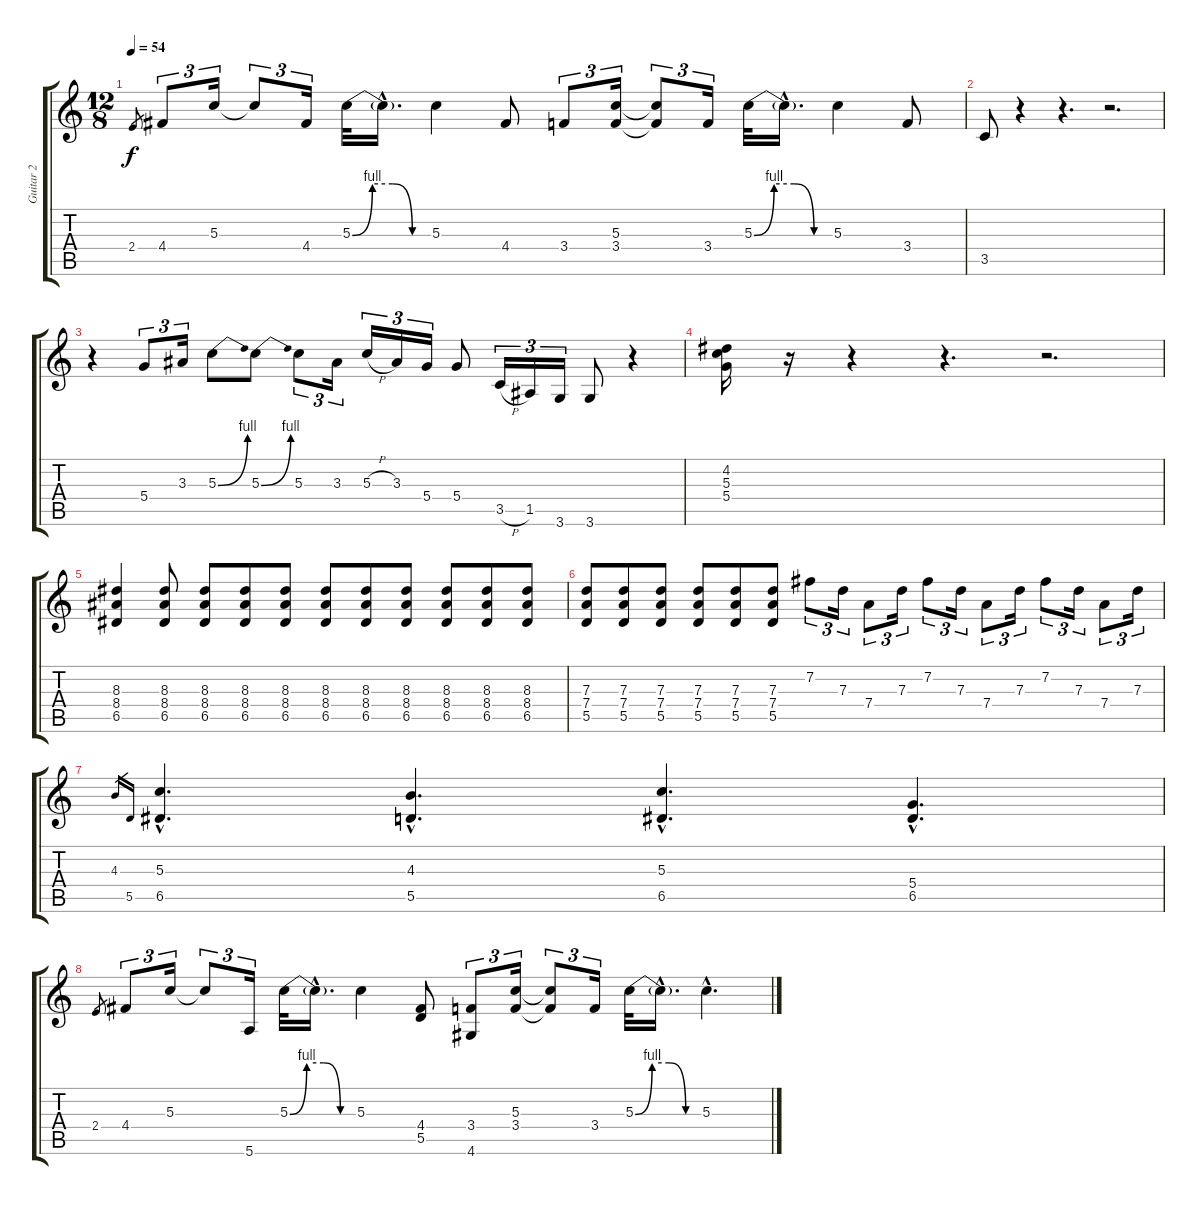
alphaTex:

\track ("Guitar 2" "Guitar 2") {instrument electricguitarclean}
\staff {score tabs}
\tuning (E4 B3 G3 D3 A2 E2) {hide}
\ts (12 8)
\tempo 54
\clef g2
\ks c
2.4.8{gr dy f} 4.4.8{tu (3 2)} 5.3.16{tu (3 2)} 5.3{t}.8{tu (3 2)} 4.4.16{tu (3 2)} 5.3{be (custom 0 0 15 4 30 4 45 0 60 0)}.32 5.3{hac t}.16{d} 5.3.4 4.4.8 3.4.8{tu (3 2)} (5.3 3.4).16{tu (3 2)} (5.3{t} 3.4{t}).8{tu (3 2)} 3.4.16{tu (3 2)} 5.3{be (custom 0 0 15 4 30 4 45 0 60 0)}.32 5.3{hac t}.16{d} 5.3.4 3.4.8 |
3.5.8 r.4 r.4{d} r.2{d} |
r.4 5.4.8{tu (3 2)} 3.3.16{tu (3 2)} 5.3{be (bend 0 0 60 4)}.8 5.3{be (bend 0 0 60 4)}.8 5.3.8{tu (3 2)} 3.3.16{tu (3 2)} 5.3{h}.16{tu (3 2)} 3.3.16{tu (3 2)} 5.4.16{tu (3 2)} 5.4.8 3.5{h}.16{tu (3 2)} 1.5.16{tu (3 2)} 3.6.16{tu (3 2)} 3.6.8 r.4 |
(4.2 5.3 5.4).16 r.16 r.4 r.4{d} r.2{d} |
(8.3 8.4 6.5).4 (8.3 8.4 6.5).8 (8.3 8.4 6.5).8 (8.3 8.4 6.5).8 (8.3 8.4 6.5).8 (8.3 8.4 6.5).8 (8.3 8.4 6.5).8 (8.3 8.4 6.5).8 (8.3 8.4 6.5).8 (8.3 8.4 6.5).8 (8.3 8.4 6.5).8 |
(7.3 7.4 5.5).8 (7.3 7.4 5.5).8 (7.3 7.4 5.5).8 (7.3 7.4 5.5).8 (7.3 7.4 5.5).8 (7.3 7.4 5.5).8 7.2.8{tu (3 2)} 7.3.16{tu (3 2)} 7.4.8{tu (3 2)} 7.3.16{tu (3 2)} 7.2.8{tu (3 2)} 7.3.16{tu (3 2)} 7.4.8{tu (3 2)} 7.3.16{tu (3 2)} 7.2.8{tu (3 2)} 7.3.16{tu (3 2)} 7.4.8{tu (3 2)} 7.3.16{tu (3 2)} |
4.3.16{gr} 5.5.16{gr} (5.3{hac} 6.5{hac}).4{d} (4.3{hac} 5.5{hac}).4{d} (5.3{hac} 6.5{hac}).4{d} (5.4{hac} 6.5{hac}).4{d} |
2.4.8{gr} 4.4.8{tu (3 2)} 5.3.16{tu (3 2)} 5.3{t}.8{tu (3 2)} 5.6.16{tu (3 2)} 5.3{be (custom 0 0 15 4 30 4 45 0 60 0)}.32 5.3{hac t}.16{d} 5.3.4 (4.4 5.5).8 (3.4 4.6).8{tu (3 2)} (5.3 3.4).16{tu (3 2)} (5.3{t} 3.4{t}).8{tu (3 2)} 3.4.16{tu (3 2)} 5.3{be (custom 0 0 15 4 30 4 45 0 60 0)}.32 5.3{hac t}.16{d} 5.3{hac}.4{d}
